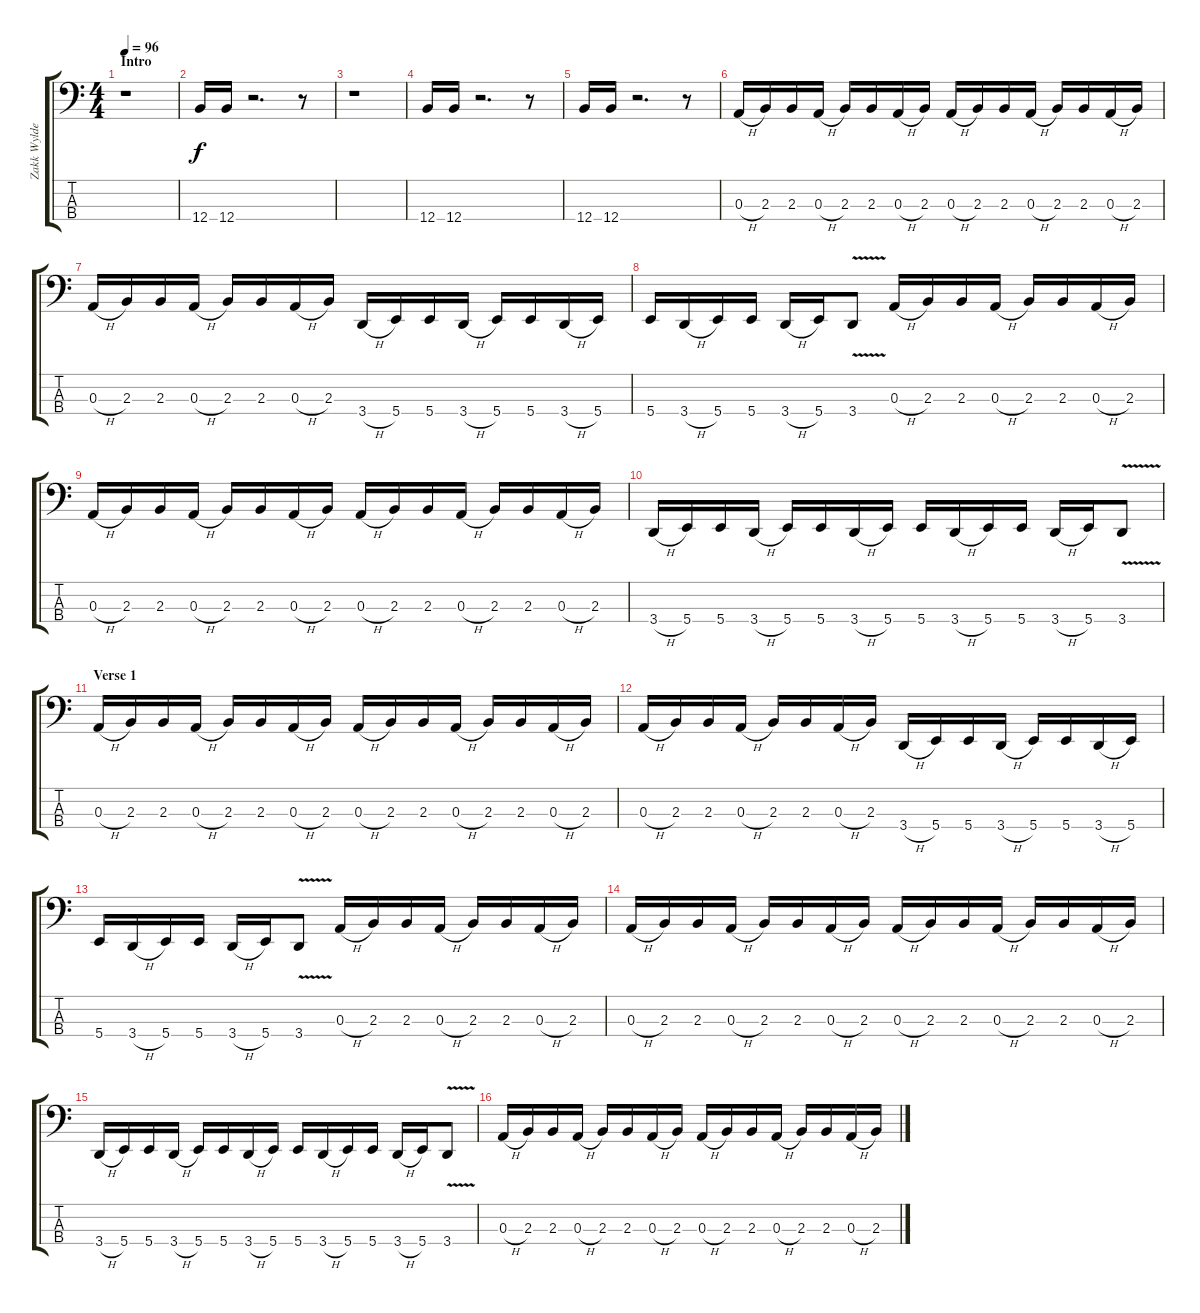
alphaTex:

\track ("Zakk Wylde (Bass)" "Zakk Wylde") {instrument electricbassfinger}
\staff {score tabs}
\tuning (G2 D2 A1 B0) {hide}
\ts (4 4)
\section ("" "Intro")
\tempo 96
\clef f4
\ks c
r.1{dy f instrument electricbassfinger} |
12.4.16 12.4.16 r.2{d} r.8 |
r.1 |
12.4.16 12.4.16 r.2{d} r.8 |
12.4.16 12.4.16 r.2{d} r.8 |
0.3{h}.16 2.3.16 2.3.16 0.3{h}.16 2.3.16 2.3.16 0.3{h}.16 2.3.16 0.3{h}.16 2.3.16 2.3.16 0.3{h}.16 2.3.16 2.3.16 0.3{h}.16 2.3.16 |
0.3{h}.16 2.3.16 2.3.16 0.3{h}.16 2.3.16 2.3.16 0.3{h}.16 2.3.16 3.4{h}.16 5.4.16 5.4.16 3.4{h}.16 5.4.16 5.4.16 3.4{h}.16 5.4.16 |
5.4.16 3.4{h}.16 5.4.16 5.4.16 3.4{h}.16 5.4.16 3.4{v}.8 0.3{h}.16 2.3.16 2.3.16 0.3{h}.16 2.3.16 2.3.16 0.3{h}.16 2.3.16 |
0.3{h}.16 2.3.16 2.3.16 0.3{h}.16 2.3.16 2.3.16 0.3{h}.16 2.3.16 0.3{h}.16 2.3.16 2.3.16 0.3{h}.16 2.3.16 2.3.16 0.3{h}.16 2.3.16 |
3.4{h}.16 5.4.16 5.4.16 3.4{h}.16 5.4.16 5.4.16 3.4{h}.16 5.4.16 5.4.16 3.4{h}.16 5.4.16 5.4.16 3.4{h}.16 5.4.16 3.4{v}.8 |
\section ("" "Verse 1")
0.3{h}.16 2.3.16 2.3.16 0.3{h}.16 2.3.16 2.3.16 0.3{h}.16 2.3.16 0.3{h}.16 2.3.16 2.3.16 0.3{h}.16 2.3.16 2.3.16 0.3{h}.16 2.3.16 |
0.3{h}.16 2.3.16 2.3.16 0.3{h}.16 2.3.16 2.3.16 0.3{h}.16 2.3.16 3.4{h}.16 5.4.16 5.4.16 3.4{h}.16 5.4.16 5.4.16 3.4{h}.16 5.4.16 |
5.4.16 3.4{h}.16 5.4.16 5.4.16 3.4{h}.16 5.4.16 3.4{v}.8 0.3{h}.16 2.3.16 2.3.16 0.3{h}.16 2.3.16 2.3.16 0.3{h}.16 2.3.16 |
0.3{h}.16 2.3.16 2.3.16 0.3{h}.16 2.3.16 2.3.16 0.3{h}.16 2.3.16 0.3{h}.16 2.3.16 2.3.16 0.3{h}.16 2.3.16 2.3.16 0.3{h}.16 2.3.16 |
3.4{h}.16 5.4.16 5.4.16 3.4{h}.16 5.4.16 5.4.16 3.4{h}.16 5.4.16 5.4.16 3.4{h}.16 5.4.16 5.4.16 3.4{h}.16 5.4.16 3.4{v}.8 |
0.3{h}.16 2.3.16 2.3.16 0.3{h}.16 2.3.16 2.3.16 0.3{h}.16 2.3.16 0.3{h}.16 2.3.16 2.3.16 0.3{h}.16 2.3.16 2.3.16 0.3{h}.16 2.3.16
